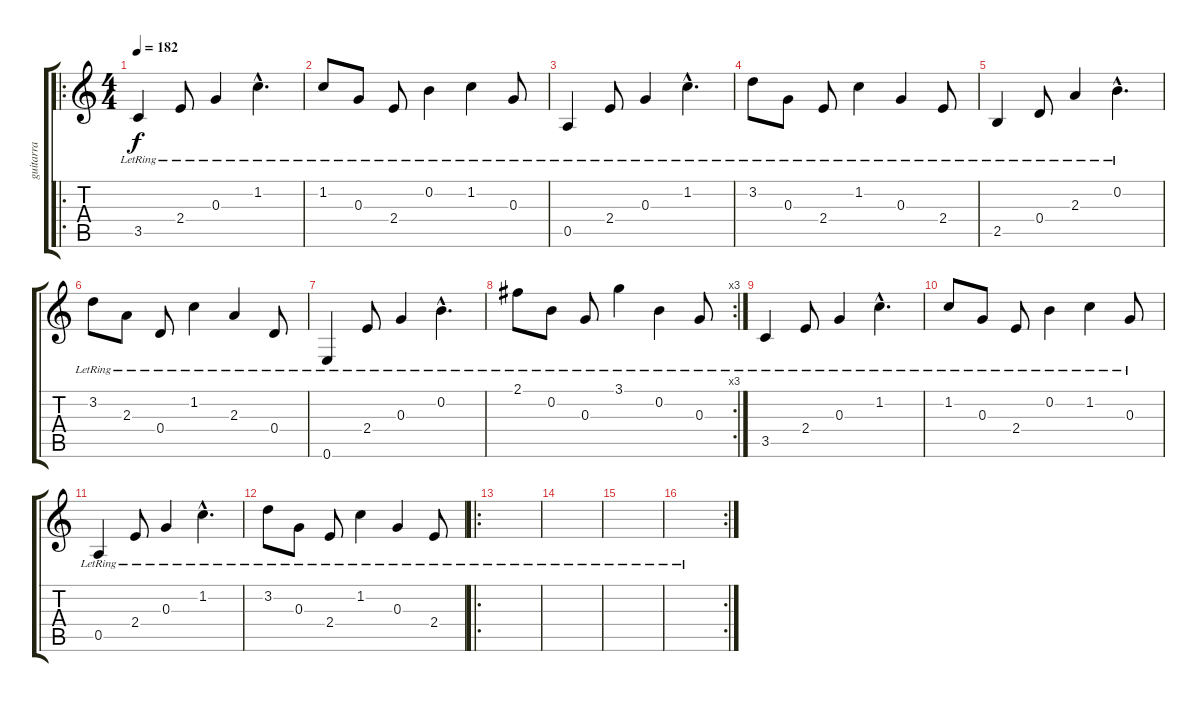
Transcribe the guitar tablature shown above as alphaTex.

\track ("guitarra" "guitarra") {instrument electricguitarjazz}
\staff {score tabs}
\tuning (E4 B3 G3 D3 A2 E2) {hide}
\ro
\ts (4 4)
\tempo 182
\clef g2
\ks c
3.5{lr}.4{dy f} 2.4{lr}.8 0.3{lr}.4 1.2{hac lr}.4{d} |
1.2{lr}.8 0.3{lr}.8 2.4{lr}.8 0.2{lr}.4 1.2{lr}.4 0.3{lr}.8 |
0.5{lr}.4 2.4{lr}.8 0.3{lr}.4 1.2{hac lr}.4{d} |
3.2{lr}.8 0.3{lr}.8 2.4{lr}.8 1.2{lr}.4 0.3{lr}.4 2.4{lr}.8 |
2.5{lr}.4 0.4{lr}.8 2.3{lr}.4 0.2{hac lr}.4{d} |
3.2{lr}.8 2.3{lr}.8 0.4{lr}.8 1.2{lr}.4 2.3{lr}.4 0.4{lr}.8 |
0.6{lr}.4 2.4{lr}.8 0.3{lr}.4 0.2{hac lr}.4{d} |
\rc 3
2.1{lr}.8 0.2{lr}.8 0.3{lr}.8 3.1{lr}.4 0.2{lr}.4 0.3{lr}.8 |
3.5{lr}.4 2.4{lr}.8 0.3{lr}.4 1.2{hac lr}.4{d} |
1.2{lr}.8 0.3{lr}.8 2.4{lr}.8 0.2{lr}.4 1.2{lr}.4 0.3{lr}.8 |
0.5{lr}.4 2.4{lr}.8 0.3{lr}.4 1.2{hac lr}.4{d} |
3.2{lr}.8 0.3{lr}.8 2.4{lr}.8 1.2{lr}.4 0.3{lr}.4 2.4{lr}.8 |
\ro
|
|
|
\rc 2
